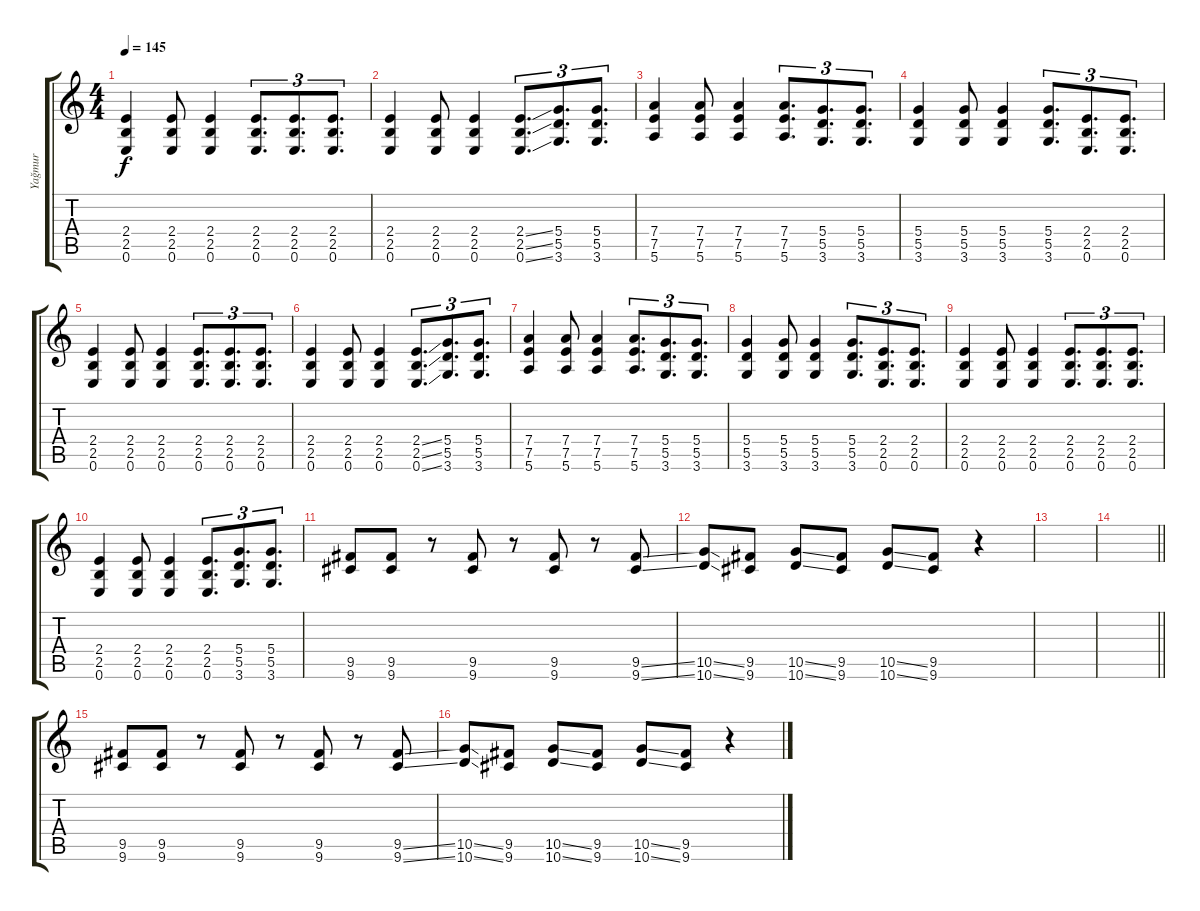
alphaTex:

\track ("Yağmur" "Yağmur") {instrument distortionguitar}
\staff {score tabs}
\tuning (E4 B3 G3 D3 A2 E2) {hide}
\ts (4 4)
\tempo 145
\clef g2
\ks c
(2.4 2.5 0.6).4{dy f} (2.4 2.5 0.6).8 (2.4 2.5 0.6).4 (2.4 2.5 0.6).8{d tu (3 2) beam merge} (2.4 2.5 0.6).8{d tu (3 2)} (2.4 2.5 0.6).8{d tu (3 2)} |
(2.4 2.5 0.6).4 (2.4 2.5 0.6).8 (2.4 2.5 0.6).4 (2.4{ss} 2.5{ss} 0.6{ss}).8{d tu (3 2) beam merge} (5.4 5.5 3.6).8{d tu (3 2)} (5.4 5.5 3.6).8{d tu (3 2)} |
(7.4 7.5 5.6).4 (7.4 7.5 5.6).8 (7.4 7.5 5.6).4 (7.4 7.5 5.6).8{d tu (3 2) beam merge} (5.4 5.5 3.6).8{d tu (3 2)} (5.4 5.5 3.6).8{d tu (3 2)} |
(5.4 5.5 3.6).4 (5.4 5.5 3.6).8 (5.4 5.5 3.6).4 (5.4 5.5 3.6).8{d tu (3 2) beam merge} (2.4 2.5 0.6).8{d tu (3 2)} (2.4 2.5 0.6).8{d tu (3 2)} |
(2.4 2.5 0.6).4 (2.4 2.5 0.6).8 (2.4 2.5 0.6).4 (2.4 2.5 0.6).8{d tu (3 2) beam merge} (2.4 2.5 0.6).8{d tu (3 2)} (2.4 2.5 0.6).8{d tu (3 2)} |
(2.4 2.5 0.6).4 (2.4 2.5 0.6).8 (2.4 2.5 0.6).4 (2.4{ss} 2.5{ss} 0.6{ss}).8{d tu (3 2) beam merge} (5.4 5.5 3.6).8{d tu (3 2)} (5.4 5.5 3.6).8{d tu (3 2)} |
(7.4 7.5 5.6).4 (7.4 7.5 5.6).8 (7.4 7.5 5.6).4 (7.4 7.5 5.6).8{d tu (3 2) beam merge} (5.4 5.5 3.6).8{d tu (3 2)} (5.4 5.5 3.6).8{d tu (3 2)} |
(5.4 5.5 3.6).4 (5.4 5.5 3.6).8 (5.4 5.5 3.6).4 (5.4 5.5 3.6).8{d tu (3 2) beam merge} (2.4 2.5 0.6).8{d tu (3 2)} (2.4 2.5 0.6).8{d tu (3 2)} |
(2.4 2.5 0.6).4 (2.4 2.5 0.6).8 (2.4 2.5 0.6).4 (2.4 2.5 0.6).8{d tu (3 2) beam merge} (2.4 2.5 0.6).8{d tu (3 2)} (2.4 2.5 0.6).8{d tu (3 2)} |
(2.4 2.5 0.6).4 (2.4 2.5 0.6).8 (2.4 2.5 0.6).4 (2.4 2.5 0.6).8{d tu (3 2) beam merge} (5.4 5.5 3.6).8{d tu (3 2)} (5.4 5.5 3.6).8{d tu (3 2)} |
(9.5 9.6).8 (9.5 9.6).8 r.8 (9.5 9.6).8 r.8 (9.5 9.6).8 r.8 (9.5{ss} 9.6{ss}).8 |
(10.5{ss} 10.6{ss}).8 (9.5 9.6).8 (10.5{ss} 10.6{ss}).8 (9.5 9.6).8 (10.5{ss} 10.6{ss}).8 (9.5 9.6).8 r.4 |
|
\barLineRight lightlight
|
(9.5 9.6).8 (9.5 9.6).8 r.8 (9.5 9.6).8 r.8 (9.5 9.6).8 r.8 (9.5{ss} 9.6{ss}).8 |
(10.5{ss} 10.6{ss}).8 (9.5 9.6).8 (10.5{ss} 10.6{ss}).8 (9.5 9.6).8 (10.5{ss} 10.6{ss}).8 (9.5 9.6).8 r.4
